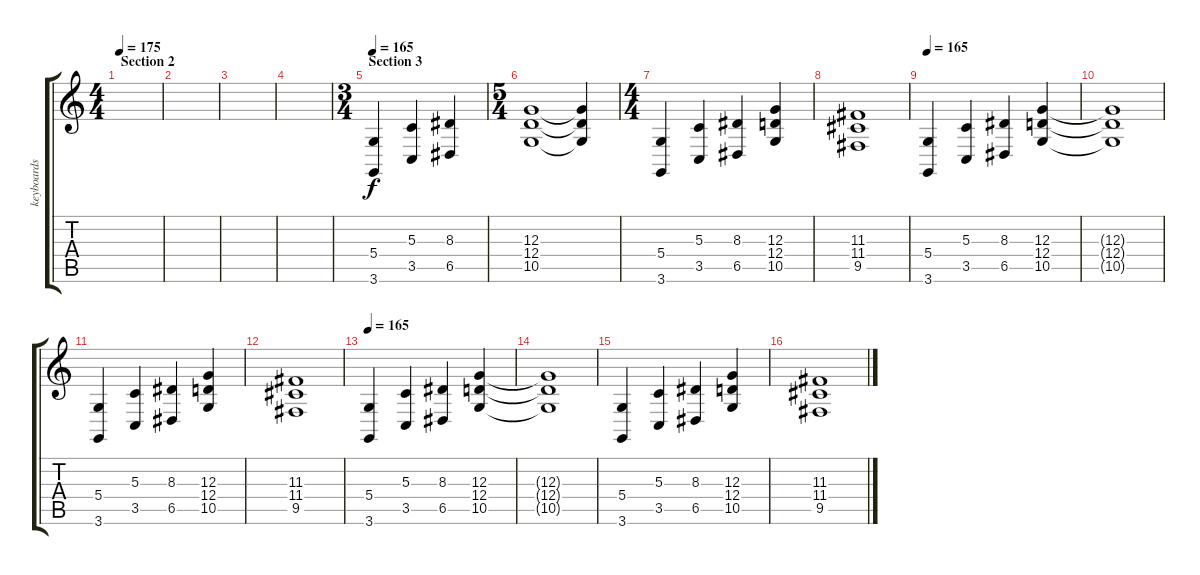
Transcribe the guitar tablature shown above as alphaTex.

\track ("keyboards" "keyboards") {instrument synthstrings2}
\staff {score tabs}
\tuning (E4 B3 G3 D3 A2 E2) {hide}
\ts (4 4)
\section ("" "Section 2")
\tempo 175
\clef g2
\ks c
|
|
|
|
\ts (3 4)
\section ("" "Section 3")
\tempo 165
(5.4 3.6).4{volume 13 instrument synthstrings2} (5.3 3.5).4 (8.3 6.5).4 |
\ts (5 4)
(12.3 12.4 10.5).1 (12.3{t} 12.4{t} 10.5{t}).4 |
\ts (4 4)
(5.4 3.6).4{volume 13 instrument synthstrings2} (5.3 3.5).4 (8.3 6.5).4 (12.3 12.4 10.5).4 |
(11.3 11.4 9.5).1 |
\tempo 165
(5.4 3.6).4{volume 13 instrument synthstrings2} (5.3 3.5).4 (8.3 6.5).4 (12.3 12.4 10.5).4 |
(12.3{t} 12.4{t} 10.5{t}).1 |
(5.4 3.6).4{volume 13 instrument synthstrings2} (5.3 3.5).4 (8.3 6.5).4 (12.3 12.4 10.5).4 |
(11.3 11.4 9.5).1 |
\tempo 165
(5.4 3.6).4{volume 13 instrument synthstrings2} (5.3 3.5).4 (8.3 6.5).4 (12.3 12.4 10.5).4 |
(12.3{t} 12.4{t} 10.5{t}).1 |
(5.4 3.6).4{volume 13 instrument synthstrings2} (5.3 3.5).4 (8.3 6.5).4 (12.3 12.4 10.5).4 |
(11.3 11.4 9.5).1
